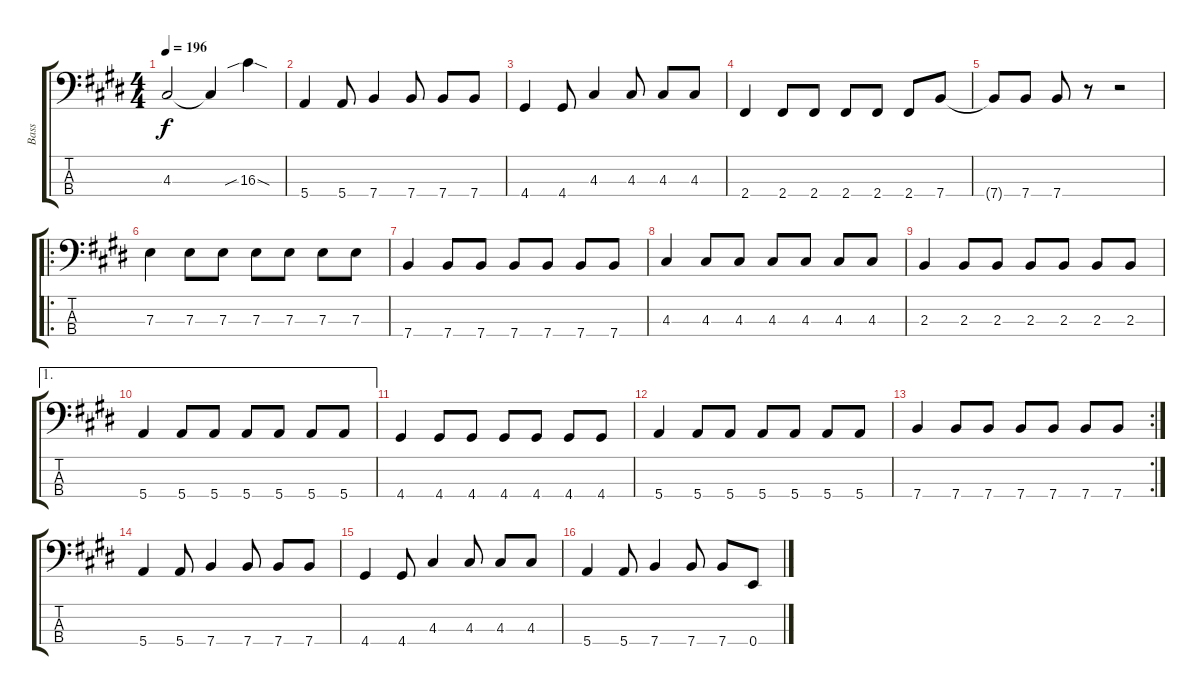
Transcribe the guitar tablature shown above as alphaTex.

\track ("Bass" "Bass") {instrument electricbassfinger}
\staff {score tabs}
\tuning (G2 D2 A1 E1) {hide}
\ts (4 4)
\tempo 196
\clef f4
\ks c#minor
4.3.2{dy f} 4.3{t}.4 16.3{sib sod}.4 |
\ks e
5.4.4 5.4.8 7.4.4 7.4.8 7.4.8 7.4.8 |
\ks c#minor
4.4.4 4.4.8 4.3.4 4.3.8 4.3.8 4.3.8 |
2.4.4 2.4.8 2.4.8 2.4.8 2.4.8 2.4.8 7.4.8 |
7.4{t}.8 7.4.8 7.4.8 r.8 r.2 |
\ro
\ks e
7.3.4 7.3.8 7.3.8 7.3.8 7.3.8 7.3.8 7.3.8 |
\ks c#minor
7.4.4 7.4.8 7.4.8 7.4.8 7.4.8 7.4.8 7.4.8 |
4.3.4 4.3.8 4.3.8 4.3.8 4.3.8 4.3.8 4.3.8 |
2.3.4 2.3.8 2.3.8 2.3.8 2.3.8 2.3.8 2.3.8 |
\ae 1
\ks e
5.4.4 5.4.8 5.4.8 5.4.8 5.4.8 5.4.8 5.4.8 |
\ks c#minor
4.4.4 4.4.8 4.4.8 4.4.8 4.4.8 4.4.8 4.4.8 |
5.4.4 5.4.8 5.4.8 5.4.8 5.4.8 5.4.8 5.4.8 |
\rc 2
7.4.4 7.4.8 7.4.8 7.4.8 7.4.8 7.4.8 7.4.8 |
\ks e
5.4.4 5.4.8 7.4.4 7.4.8 7.4.8 7.4.8 |
\ks c#minor
4.4.4 4.4.8 4.3.4 4.3.8 4.3.8 4.3.8 |
5.4.4 5.4.8 7.4.4 7.4.8 7.4.8 0.4.8
